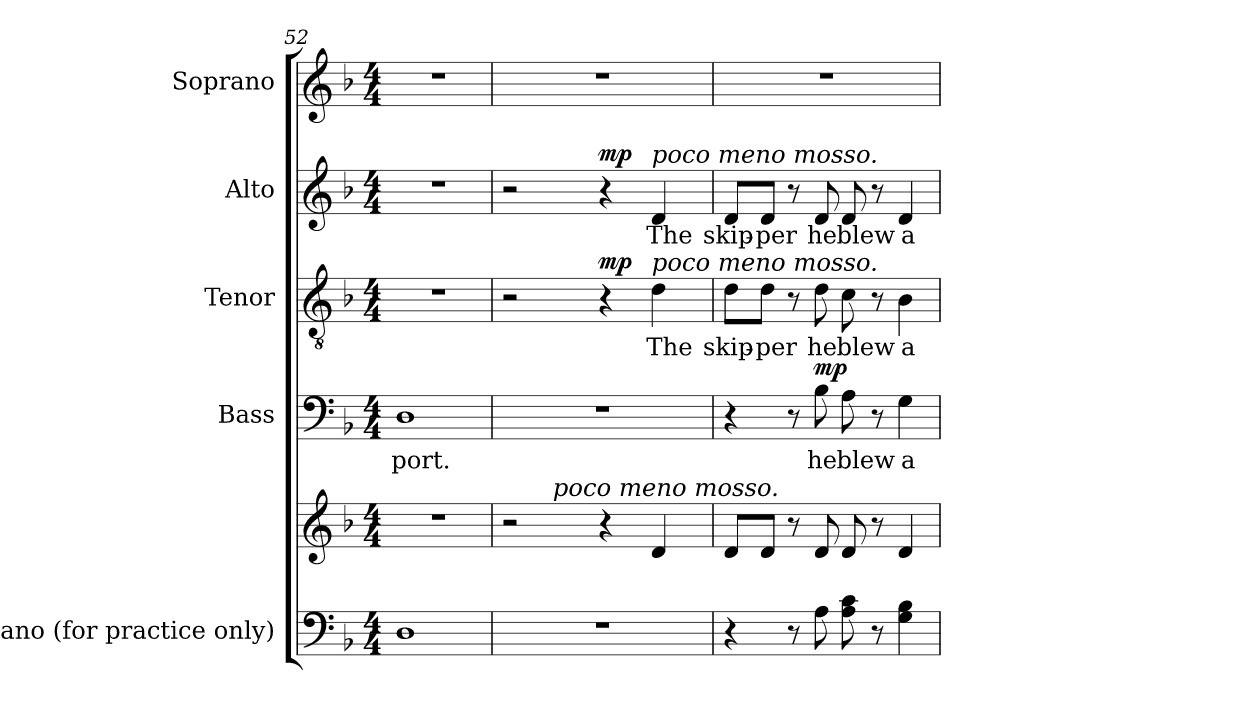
**kern	**kern	**kern	**text	**dynam	**kern	**text	**dynam	**kern	**text	**dynam	**kern
*part5	*part5	*part4	*part4	*part4	*part3	*part3	*part3	*part2	*part2	*part2	*part1
*staff6	*staff5	*staff4	*staff4	*staff4	*staff3	*staff3	*staff3	*staff2	*staff2	*staff2	*staff1
*I"Piano (for  practice only)	*	*I"Bass	*	*	*I"Tenor	*	*	*I"Alto	*	*	*I"Soprano
*I'Pno.	*	*I'B.	*	*	*I'T.	*	*	*I'A.	*	*	*I'S.
*clefF4	*clefG2	*clefF4	*	*	*clefGv2	*	*	*clefG2	*	*	*clefG2
*	*	*	*	*	*ITrd7c12	*	*	*	*	*	*
*k[b-]	*k[b-]	*k[b-]	*	*	*k[b-]	*	*	*k[b-]	*	*	*k[b-]
*F:	*F:	*F:	*	*	*F:	*	*	*F:	*	*	*F:
*M4/4	*M4/4	*M4/4	*	*	*M4/4	*	*	*M4/4	*	*	*M4/4
=52	=52	=52	=52	=52	=52	=52	=52	=52	=52	=52	=52
!	!	!	!LO:LY:b:color=#000000	!	!	!	!	!	!	!	!
1Di	1r	1Di	port.	.	1r	.	.	1r	.	.	1r
=53	=53	=53	=53	=53	=53	=53	=53	=53	=53	=53	=53
*	*^	*	*	*	*	*	*	*	*	*	*
1r	2r	8ryy	1r	.	.	2r	.	.	2r	.	.	1r
.	.	16ryy	.	.	.	.	.	.	.	.	.	.
.	.	256.ryy	.	.	.	.	.	.	.	.	.	.
!	!	!LO:TX:a:i:t=poco meno mosso.	!	!	!	!	!	!	!	!	!	!
.	.	2ryy	.	.	.	.	.	.	.	.	.	.
.	4r	.	.	.	.	4r	.	mp	4r	.	mp	.
.	.	4ryy	.	.	.	.	.	.	.	.	.	.
!	!	!	!	!	!	!	!LO:LY:b:color=#000000	!	!	!	!	!
!	!	!	!	!	!	!	!	!	!LO:TX:a:i:t=poco meno mosso.	!	!	!
!	!	!	!	!	!	!LO:TX:a:i:t=poco meno mosso.	!	!	!	!	!	!
!	!	!	!	!	!	!	!	!	!	!LO:LY:b:color=#000000	!	!
.	4di/	.	.	.	.	4Di\	The	.	4di/	The	.	.
.	.	32ryy	.	.	.	.	.	.	.	.	.	.
.	.	64ryy	.	.	.	.	.	.	.	.	.	.
.	.	128ryy	.	.	.	.	.	.	.	.	.	.
.	.	512ryy	.	.	.	.	.	.	.	.	.	.
*	*v	*v	*	*	*	*	*	*	*	*	*	*
=54	=54	=54	=54	=54	=54	=54	=54	=54	=54	=54	=54
*	*^	*	*	*	*	*	*	*	*	*	*
!	!	!	!	!	!	!	!LO:LY:b:color=#000000	!	!	!	!	!
*	*v	*v	*	*	*	*	*	*	*	*	*	*
*	*^	*	*	*	*	*	*	*	*	*	*
!	!	!	!	!	!	!	!	!	!	!LO:LY:b:color=#000000	!	!
*	*v	*v	*	*	*	*	*	*	*	*	*	*
4r	8di/L	4r	.	.	8Di\L	skip-	.	8di/L	skip-	.	1r
!	!	!	!	!	!	!LO:LY:b:color=#000000	!	!	!	!	!
!	!	!	!	!	!	!	!	!	!LO:LY:b:color=#000000	!	!
.	8di/J	.	.	.	8Di\J	-per	.	8di/J	-per	.	.
8r	8r	8r	.	.	8r	.	.	8r	.	.	.
!	!	!	!LO:LY:b:color=#000000	!	!	!	!	!	!	!	!
!	!	!	!	!	!	!LO:LY:b:color=#000000	!	!	!	!	!
!	!	!	!	!	!	!	!	!	!LO:LY:b:color=#000000	!	!
8Ai\	8di/	8B-i\	he	mp	8Di\	he	.	8di/	he	.	.
!	!	!	!LO:LY:b:color=#000000	!	!	!	!	!	!	!	!
!	!	!	!	!	!	!LO:LY:b:color=#000000	!	!	!	!	!
!	!	!	!	!	!	!	!	!	!LO:LY:b:color=#000000	!	!
8Ai\ 8ci	8di/	8Ai\	blew	.	8Ci\	blew	.	8di/	blew	.	.
8r	8r	8r	.	.	8r	.	.	8r	.	.	.
!	!	!	!LO:LY:b:color=#000000	!	!	!	!	!	!	!	!
!	!	!	!	!	!	!LO:LY:b:color=#000000	!	!	!	!	!
!	!	!	!	!	!	!	!	!	!LO:LY:b:color=#000000	!	!
4Gi\ 4B-i	4di/	4Gi\	a	.	4BB-i\	a	.	4di/	a	.	.
=	=	=	=	=	=	=	=	=	=	=	=
*-	*-	*-	*-	*-	*-	*-	*-	*-	*-	*-	*-
